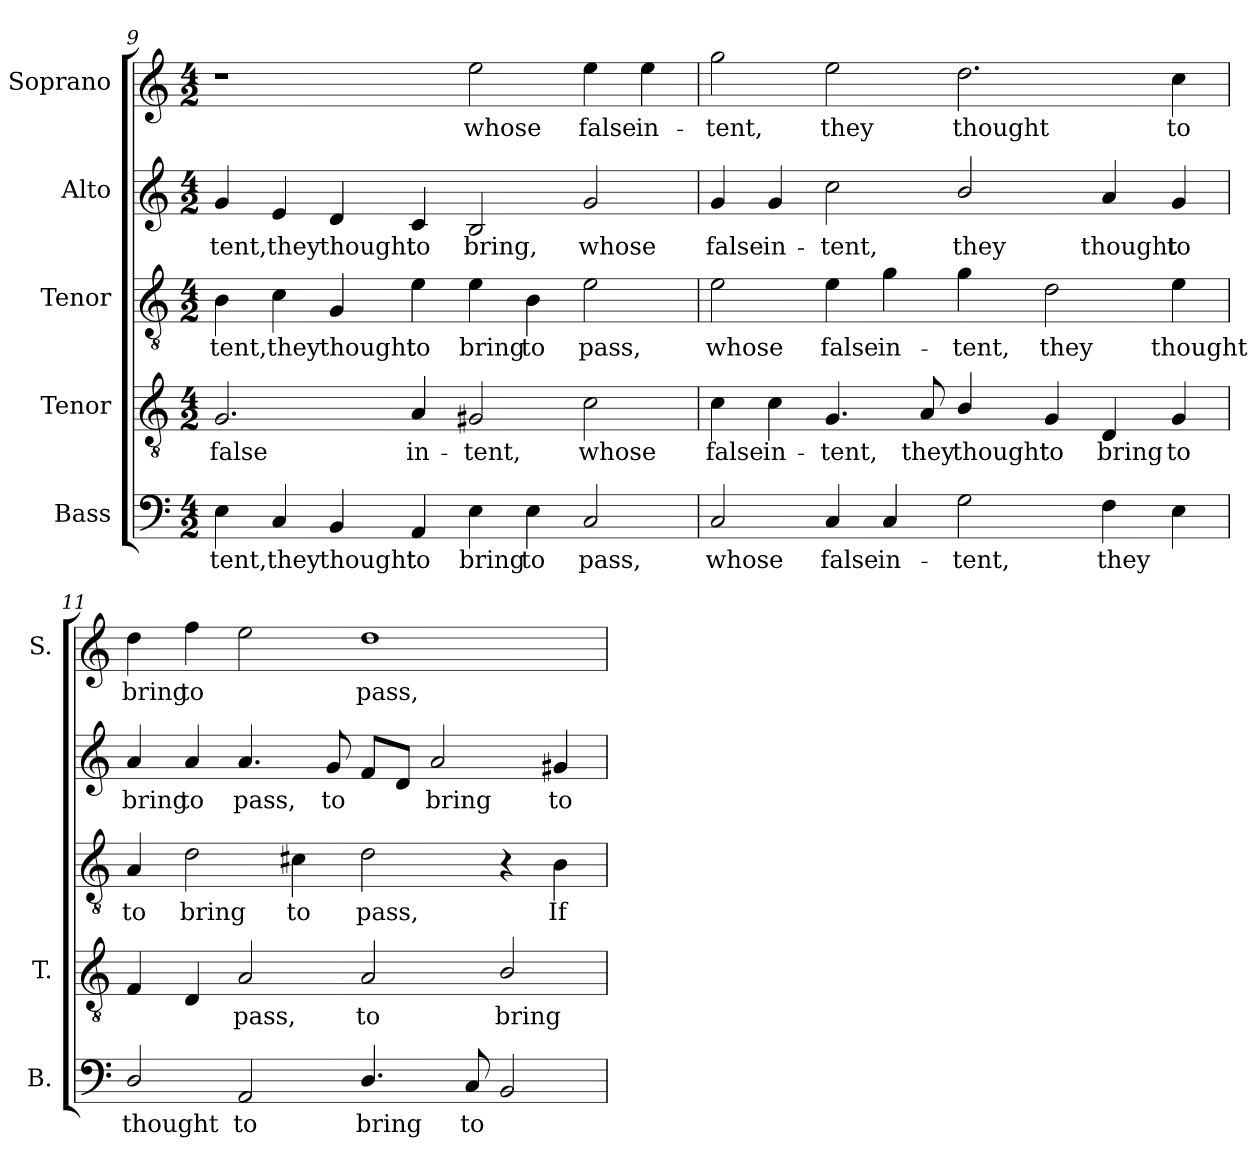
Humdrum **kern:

**kern	**text	**kern	**text	**kern	**text	**kern	**text	**kern	**text
*part5	*part5	*part4	*part4	*part3	*part3	*part2	*part2	*part1	*part1
*staff5	*staff5	*staff4	*staff4	*staff3	*staff3	*staff2	*staff2	*staff1	*staff1
*I"Bass	*	*I"Tenor	*	*I"Tenor	*	*I"Alto	*	*I"Soprano	*
*I'B.	*	*I'T.	*	*	*	*	*	*I'S.	*
!!LO:PB:g=z
*clefF4	*	*clefGv2	*	*clefGv2	*	*clefG2	*	*clefG2	*
*	*	*ITrd7c12	*	*ITrd7c12	*	*	*	*	*
*k[]	*	*k[]	*	*k[]	*	*k[]	*	*k[]	*
*C:	*	*C:	*	*C:	*	*C:	*	*C:	*
*M4/2	*	*M4/2	*	*M4/2	*	*M4/2	*	*M4/2	*
=9	=9	=9	=9	=9	=9	=9	=9	=9	=9
!	!LO:LY:b:color=#000000	!	!	!	!	!	!	!	!
!	!	!	!LO:LY:b:color=#000000	!	!	!	!	!	!
!	!	!	!	!	!LO:LY:b:color=#000000	!	!	!	!
!	!	!	!	!	!	!	!LO:LY:b:color=#000000	!	!
4Ei\	-tent,	2.GGi/	false	4BBi\	-tent,	4gi/	-tent,	1r	.
!	!LO:LY:b:color=#000000	!	!	!	!	!	!	!	!
!	!	!	!	!	!LO:LY:b:color=#000000	!	!	!	!
!	!	!	!	!	!	!	!LO:LY:b:color=#000000	!	!
4Ci/	they	.	.	4Ci\	they	4ei/	they	.	.
!	!LO:LY:b:color=#000000	!	!	!	!	!	!	!	!
!	!	!	!	!	!LO:LY:b:color=#000000	!	!	!	!
!	!	!	!	!	!	!	!LO:LY:b:color=#000000	!	!
4BBi/	thought	.	.	4GGi/	thought	4di/	thought	.	.
!	!LO:LY:b:color=#000000	!	!	!	!	!	!	!	!
!	!	!	!LO:LY:b:color=#000000	!	!	!	!	!	!
!	!	!	!	!	!LO:LY:b:color=#000000	!	!	!	!
!	!	!	!	!	!	!	!LO:LY:b:color=#000000	!	!
4AAi/	to	4AAi/	in-	4Ei\	to	4ci/	to	.	.
!	!LO:LY:b:color=#000000	!	!	!	!	!	!	!	!
!	!	!	!LO:LY:b:color=#000000	!	!	!	!	!	!
!	!	!	!	!	!LO:LY:b:color=#000000	!	!	!	!
!	!	!	!	!	!	!	!LO:LY:b:color=#000000	!	!
!	!	!	!	!	!	!	!	!	!LO:LY:b:color=#000000
4Ei\	bring	2GG#Xi/	-tent,	4Ei\	bring	2Bi/	bring,	2eei\	whose
!	!LO:LY:b:color=#000000	!	!	!	!	!	!	!	!
!	!	!	!	!	!LO:LY:b:color=#000000	!	!	!	!
4Ei\	to	.	.	4BBi\	to	.	.	.	.
!	!LO:LY:b:color=#000000	!	!	!	!	!	!	!	!
!	!	!	!LO:LY:b:color=#000000	!	!	!	!	!	!
!	!	!	!	!	!LO:LY:b:color=#000000	!	!	!	!
!	!	!	!	!	!	!	!LO:LY:b:color=#000000	!	!
!	!	!	!	!	!	!	!	!	!LO:LY:b:color=#000000
2Ci/	pass,	2Ci\	whose	2Ei\	pass,	2gi/	whose	4eei\	false
!	!	!	!	!	!	!	!	!	!LO:LY:b:color=#000000
.	.	.	.	.	.	.	.	4eei\	in-
=10	=10	=10	=10	=10	=10	=10	=10	=10	=10
!	!LO:LY:b:color=#000000	!	!	!	!	!	!	!	!
!	!	!	!LO:LY:b:color=#000000	!	!	!	!	!	!
!	!	!	!	!	!LO:LY:b:color=#000000	!	!	!	!
!	!	!	!	!	!	!	!LO:LY:b:color=#000000	!	!
!	!	!	!	!	!	!	!	!	!LO:LY:b:color=#000000
2Ci/	whose	4Ci\	false	2Ei\	whose	4gi/	false	2ggi\	-tent,
!	!	!	!LO:LY:b:color=#000000	!	!	!	!	!	!
!	!	!	!	!	!	!	!LO:LY:b:color=#000000	!	!
.	.	4Ci\	in-	.	.	4gi/	in-	.	.
!	!LO:LY:b:color=#000000	!	!	!	!	!	!	!	!
!	!	!	!LO:LY:b:color=#000000	!	!	!	!	!	!
!	!	!	!	!	!LO:LY:b:color=#000000	!	!	!	!
!	!	!	!	!	!	!	!LO:LY:b:color=#000000	!	!
!	!	!	!	!	!	!	!	!	!LO:LY:b:color=#000000
4Ci/	false	4.GGi/	-tent,	4Ei\	false	2cci\	-tent,	2eei\	they
!	!LO:LY:b:color=#000000	!	!	!	!	!	!	!	!
!	!	!	!	!	!LO:LY:b:color=#000000	!	!	!	!
4Ci/	in-	.	.	4Gi\	in-	.	.	.	.
!	!	!	!LO:LY:b:color=#000000	!	!	!	!	!	!
.	.	8AAi/	they	.	.	.	.	.	.
!	!LO:LY:b:color=#000000	!	!	!	!	!	!	!	!
!	!	!	!LO:LY:b:color=#000000	!	!	!	!	!	!
!	!	!	!	!	!LO:LY:b:color=#000000	!	!	!	!
!	!	!	!	!	!	!	!LO:LY:b:color=#000000	!	!
!	!	!	!	!	!	!	!	!	!LO:LY:b:color=#000000
2Gi\	-tent,	4BBi/	thought	4Gi\	-tent,	2bi/	they	2.ddi\	thought
!	!	!	!LO:LY:b:color=#000000	!	!	!	!	!	!
!	!	!	!	!	!LO:LY:b:color=#000000	!	!	!	!
.	.	4GGi/	to	2Di\	they	.	.	.	.
!	!LO:LY:b:color=#000000	!	!	!	!	!	!	!	!
!	!	!	!LO:LY:b:color=#000000	!	!	!	!	!	!
!	!	!	!	!	!	!	!LO:LY:b:color=#000000	!	!
4Fi\	they	4DDi/	bring	.	.	4ai/	thought	.	.
!	!	!	!LO:LY:b:color=#000000	!	!	!	!	!	!
!	!	!	!	!	!LO:LY:b:color=#000000	!	!	!	!
!	!	!	!	!	!	!	!LO:LY:b:color=#000000	!	!
!	!	!	!	!	!	!	!	!	!LO:LY:b:color=#000000
4Ei\	.	4GGi/	to	4Ei\	thought	4gi/	to	4cci\	to
=11	=11	=11	=11	=11	=11	=11	=11	=11	=11
!	!LO:LY:b:color=#000000	!	!	!	!	!	!	!	!
!	!	!	!	!	!LO:LY:b:color=#000000	!	!	!	!
!	!	!	!	!	!	!	!LO:LY:b:color=#000000	!	!
!	!	!	!	!	!	!	!	!	!LO:LY:b:color=#000000
2Di/	thought	4FFi/	.	4AAi/	to	4ai/	bring	4ddi\	bring
!	!	!	!	!	!LO:LY:b:color=#000000	!	!	!	!
!	!	!	!	!	!	!	!LO:LY:b:color=#000000	!	!
!	!	!	!	!	!	!	!	!	!LO:LY:b:color=#000000
.	.	4DDi/	.	2Di\	bring	4ai/	to	4ffi\	to
!	!LO:LY:b:color=#000000	!	!	!	!	!	!	!	!
!	!	!	!LO:LY:b:color=#000000	!	!	!	!	!	!
!	!	!	!	!	!	!	!LO:LY:b:color=#000000	!	!
2AAi/	to	2AAi/	pass,	.	.	4.ai/	pass,	2eei\	.
!	!	!	!	!	!LO:LY:b:color=#000000	!	!	!	!
.	.	.	.	4C#Xi\	to	.	.	.	.
!	!	!	!	!	!	!	!LO:LY:b:color=#000000	!	!
.	.	.	.	.	.	8gi/	to	.	.
!	!LO:LY:b:color=#000000	!	!	!	!	!	!	!	!
!	!	!	!LO:LY:b:color=#000000	!	!	!	!	!	!
!	!	!	!	!	!LO:LY:b:color=#000000	!	!	!	!
!	!	!	!	!	!	!	!	!	!LO:LY:b:color=#000000
4.Di/	bring	2AAi/	to	2Di\	pass,	8fi/L	.	1ddi	pass,
.	.	.	.	.	.	8di/J	.	.	.
!	!	!	!	!	!	!	!LO:LY:b:color=#000000	!	!
.	.	.	.	.	.	2ai/	bring	.	.
!	!LO:LY:b:color=#000000	!	!	!	!	!	!	!	!
8Ci/	to	.	.	.	.	.	.	.	.
!	!	!	!LO:LY:b:color=#000000	!	!	!	!	!	!
2BBi/	.	2BBi/	bring	4r	.	.	.	.	.
!	!	!	!	!	!LO:LY:b:color=#000000	!	!	!	!
!	!	!	!	!	!	!	!LO:LY:b:color=#000000	!	!
.	.	.	.	4BBi\	If	4g#Xi/	to	.	.
=	=	=	=	=	=	=	=	=	=
*-	*-	*-	*-	*-	*-	*-	*-	*-	*-
